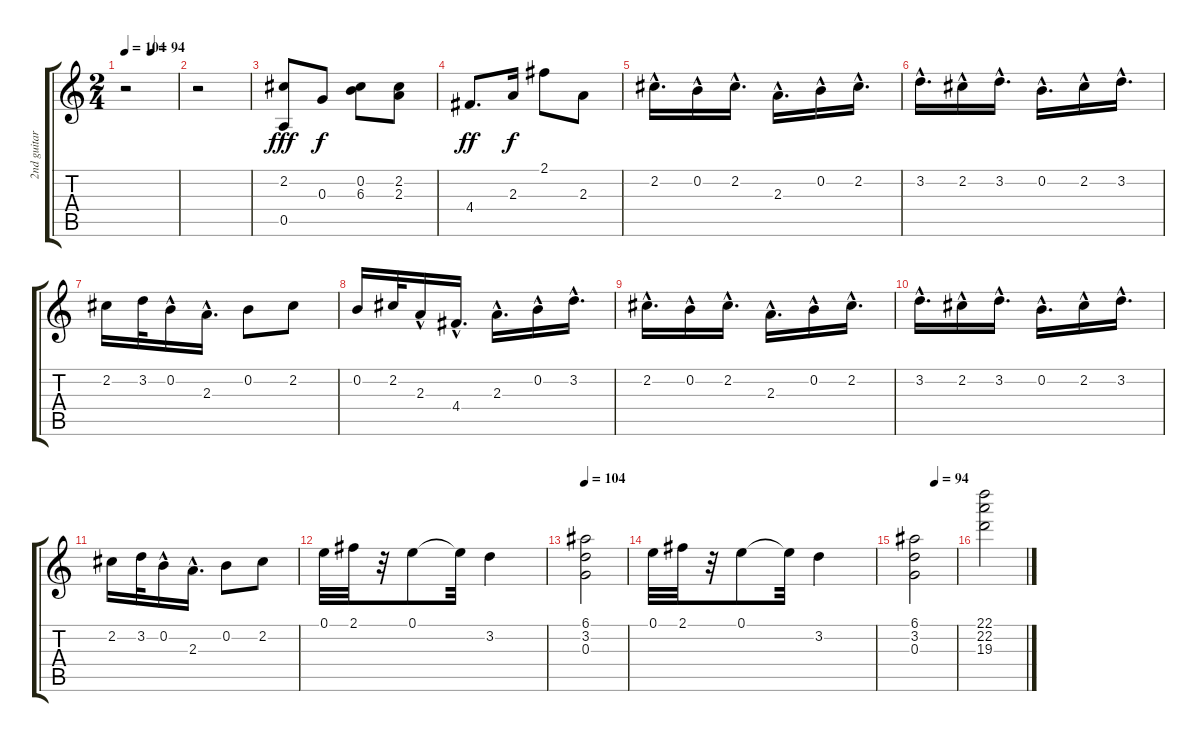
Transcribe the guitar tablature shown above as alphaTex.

\track ("2nd guitar" "2nd guitar") {instrument acousticguitarnylon}
\staff {score tabs}
\tuning (E4 B3 G3 D3 A2 E2) {hide}
\ts (2 4)
\tempo 104
\tempo (94 0.5)
\clef g2
\ks c
r.2{dy f} |
r.2 |
(2.2 0.5).8{dy fff} 0.3.8{dy f} (0.2 6.3).8 (2.2 2.3).8 |
4.4.8{d dy ff} 2.3.16{dy f} 2.1.8 2.3.8 |
2.2{hac}.16{d} 0.2{hac}.16 2.2{hac}.16{d} 2.3{hac}.16{d} 0.2{hac}.16 2.2{hac}.16{d} |
3.2{hac}.16{d} 2.2{hac}.16 3.2{hac}.16{d} 0.2{hac}.16{d} 2.2{hac}.16 3.2{hac}.16{d} |
2.2.16 3.2.32 0.2{hac}.16 2.3{hac}.16{d} 0.2.8 2.2.8 |
0.2.16 2.2.32 2.3{hac}.16 4.4{hac}.16{d} 2.3{hac}.16{d} 0.2{hac}.16 3.2{hac}.16{d} |
2.2{hac}.16{d} 0.2{hac}.16 2.2{hac}.16{d} 2.3{hac}.16{d} 0.2{hac}.16 2.2{hac}.16{d} |
3.2{hac}.16{d} 2.2{hac}.16 3.2{hac}.16{d} 0.2{hac}.16{d} 2.2{hac}.16 3.2{hac}.16{d} |
2.2.16 3.2.32 0.2{hac}.16 2.3{hac}.16{d} 0.2.8 2.2.8 |
0.1.32 2.1.32 r.32 0.1.8 0.1{t}.32 3.2.4 |
\tempo 104
(6.1 3.2 0.3).2 |
0.1.32 2.1.32 r.32 0.1.8 0.1{t}.32 3.2.4 |
\tempo (94 0.5)
(6.1 3.2 0.3).2 |
(22.1 22.2 19.3).2
